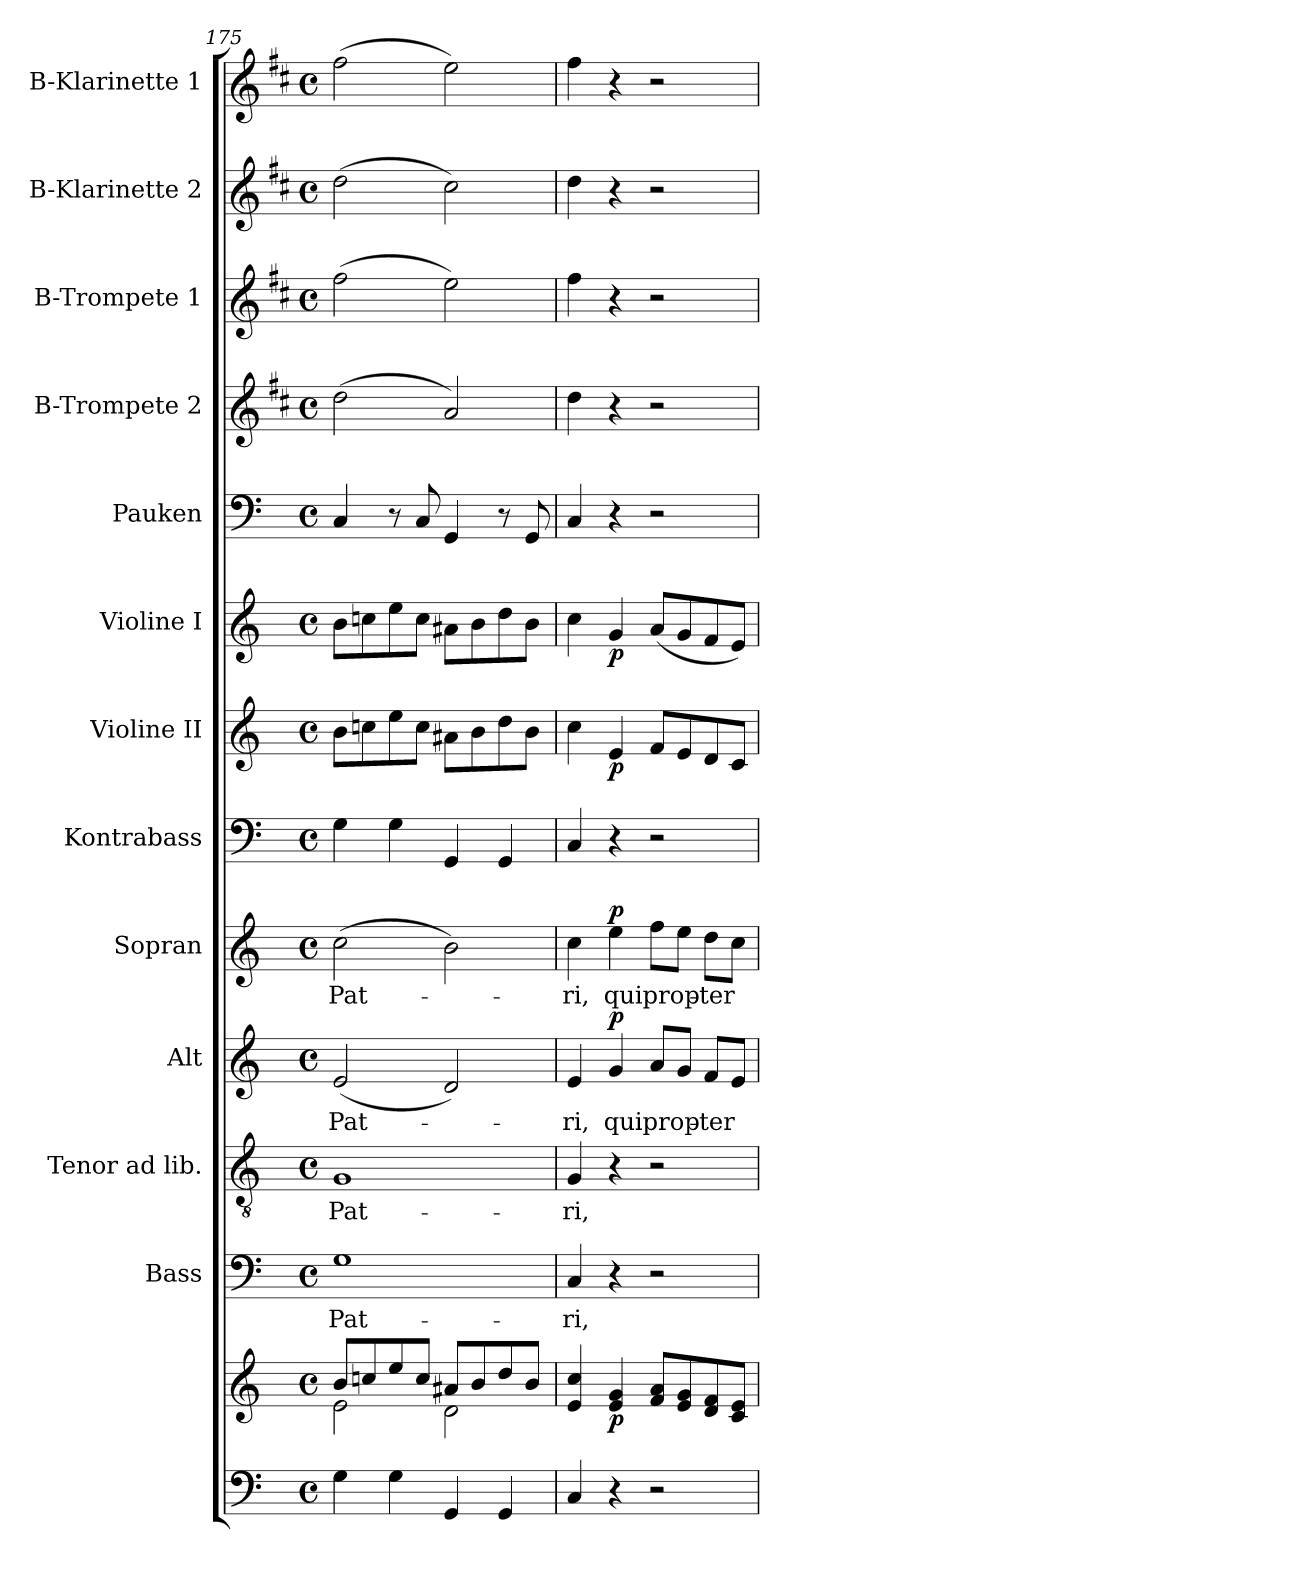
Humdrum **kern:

**kern	**kern	**dynam	**kern	**text	**kern	**text	**kern	**text	**dynam	**kern	**text	**dynam	**kern	**kern	**dynam	**kern	**dynam	**kern	**kern	**kern	**kern	**kern
*part13	*part13	*part13	*part12	*part12	*part11	*part11	*part10	*part10	*part10	*part9	*part9	*part9	*part8	*part7	*part7	*part6	*part6	*part5	*part4	*part3	*part2	*part1
*staff14	*staff13	*staff13/14	*staff12	*staff12	*staff11	*staff11	*staff10	*staff10	*staff10	*staff9	*staff9	*staff9	*staff8	*staff7	*staff7	*staff6	*staff6	*staff5	*staff4	*staff3	*staff2	*staff1
*	*	*	*I"Bass	*	*I"Tenor ad lib.	*	*I"Alt	*	*	*I"Sopran	*	*	*I"Kontrabass	*I"Violine II	*	*I"Violine I	*	*I"Pauken	*I"B-Trompete 2	*I"B-Trompete 1	*I"B-Klarinette 2	*I"B-Klarinette 1
*	*	*	*I'B.	*	*I'T.	*	*I'A.	*	*	*I'S.	*	*	*I'Kb.	*I'Vl. II	*	*I'Vl. I	*	*I'Pk.	*I'Trp. 2	*I'Trp. 1	*I'B Kl. 2	*I'B Kl. 1
*clefF4	*clefG2	*	*clefF4	*	*clefGv2	*	*clefG2	*	*	*clefG2	*	*	*clefF4	*clefG2	*	*clefG2	*	*clefF4	*clefG2	*clefG2	*clefG2	*clefG2
*	*	*	*	*	*	*	*	*	*	*	*	*	*ITrd7c12	*	*	*	*	*	*ITrd1c2	*ITrd1c2	*ITrd1c2	*ITrd1c2
*k[]	*k[]	*	*k[]	*	*k[]	*	*k[]	*	*	*k[]	*	*	*k[]	*k[]	*	*k[]	*	*k[]	*k[]	*k[]	*k[]	*k[]
*C:	*C:	*	*C:	*	*C:	*	*C:	*	*	*C:	*	*	*C:	*C:	*	*C:	*	*C:	*C:	*C:	*C:	*C:
*M4/4	*M4/4	*	*M4/4	*	*M4/4	*	*M4/4	*	*	*M4/4	*	*	*M4/4	*M4/4	*	*M4/4	*	*M4/4	*M4/4	*M4/4	*M4/4	*M4/4
*met(c)	*met(c)	*	*met(c)	*	*met(c)	*	*met(c)	*	*	*met(c)	*	*	*met(c)	*met(c)	*	*met(c)	*	*met(c)	*met(c)	*met(c)	*met(c)	*met(c)
=175	=175	=175	=175	=175	=175	=175	=175	=175	=175	=175	=175	=175	=175	=175	=175	=175	=175	=175	=175	=175	=175	=175
*	*^	*	*	*	*	*	*	*	*	*	*	*	*	*	*	*	*	*	*	*	*	*
!	!	!	!	!	!LO:LY:b	!	!LO:LY:b	!	!LO:LY:b	!	!	!LO:LY:b	!	!	!	!	!	!	!	!	!	!	!
4G\	8b/L	2e\	.	1G	Pat-	1G	Pat-	(<2e/	Pat-	.	(>2cc\	Pat-	.	4GG\	8b\L	.	8b\L	.	4C/	(>2cc\	(>2ee\	(>2cc\	(>2ee\
.	8ccn/	.	.	.	.	.	.	.	.	.	.	.	.	.	8ccn\	.	8ccn\	.	.	.	.	.	.
4G\	8ee/	.	.	.	.	.	.	.	.	.	.	.	.	4GG\	8ee\	.	8ee\	.	8r	.	.	.	.
.	8cc/J	.	.	.	.	.	.	.	.	.	.	.	.	.	8cc\J	.	8cc\J	.	8C/	.	.	.	.
4GG/	8a#X/L	2d\	.	.	.	.	.	2d/)	.	.	2b\)	.	.	4GGG/	8a#X\L	.	8a#X\L	.	4GG/	2g/)	2dd\)	2b\)	2dd\)
.	8b/	.	.	.	.	.	.	.	.	.	.	.	.	.	8b\	.	8b\	.	.	.	.	.	.
4GG/	8dd/	.	.	.	.	.	.	.	.	.	.	.	.	4GGG/	8dd\	.	8dd\	.	8r	.	.	.	.
.	8b/J	.	.	.	.	.	.	.	.	.	.	.	.	.	8b\J	.	8b\J	.	8GG/	.	.	.	.
*	*v	*v	*	*	*	*	*	*	*	*	*	*	*	*	*	*	*	*	*	*	*	*	*
!!LO:PB:g=z
=176	=176	=176	=176	=176	=176	=176	=176	=176	=176	=176	=176	=176	=176	=176	=176	=176	=176	=176	=176	=176	=176	=176
!	!	!	!	!LO:LY:b	!	!LO:LY:b	!	!LO:LY:b	!	!	!LO:LY:b	!	!	!	!	!	!	!	!	!	!	!
4C/	4e/ 4cc/	.	4C/	-ri,	4G/	-ri,	4e/	-ri,	.	4cc\	-ri,	.	4CC/	4cc\	.	4cc\	.	4C/	4cc\	4ee\	4cc\	4ee\
!	!	!LO:DY:b	!	!	!	!	!	!LO:LY:b	!LO:DY:a	!	!LO:LY:b	!LO:DY:a	!	!	!LO:DY:b	!	!LO:DY:b	!	!	!	!	!
4r	4e/ 4g/	p	4r	.	4r	.	4g/	qui	p	4ee\	qui	p	4r	4e/	p	4g/	p	4r	4r	4r	4r	4r
!	!	!	!	!	!	!	!	!LO:LY:b	!	!	!LO:LY:b	!	!	!	!	!	!	!	!	!	!	!
2r	8f/ 8a/L	.	2r	.	2r	.	8a/L	prop-	.	8ff\L	prop-	.	2r	8f/L	.	(<8a/L	.	2r	2r	2r	2r	2r
.	8e/ 8g/	.	.	.	.	.	8g/J	.	.	8ee\J	.	.	.	8e/	.	8g/	.	.	.	.	.	.
!	!	!	!	!	!	!	!	!LO:LY:b	!	!	!LO:LY:b	!	!	!	!	!	!	!	!	!	!	!
.	8d/ 8f/	.	.	.	.	.	8f/L	-ter	.	8dd\L	-ter	.	.	8d/	.	8f/	.	.	.	.	.	.
.	8c/ 8e/J	.	.	.	.	.	8e/J	.	.	8cc\J	.	.	.	8c/J	.	8e/J)	.	.	.	.	.	.
=	=	=	=	=	=	=	=	=	=	=	=	=	=	=	=	=	=	=	=	=	=	=
*-	*-	*-	*-	*-	*-	*-	*-	*-	*-	*-	*-	*-	*-	*-	*-	*-	*-	*-	*-	*-	*-	*-
